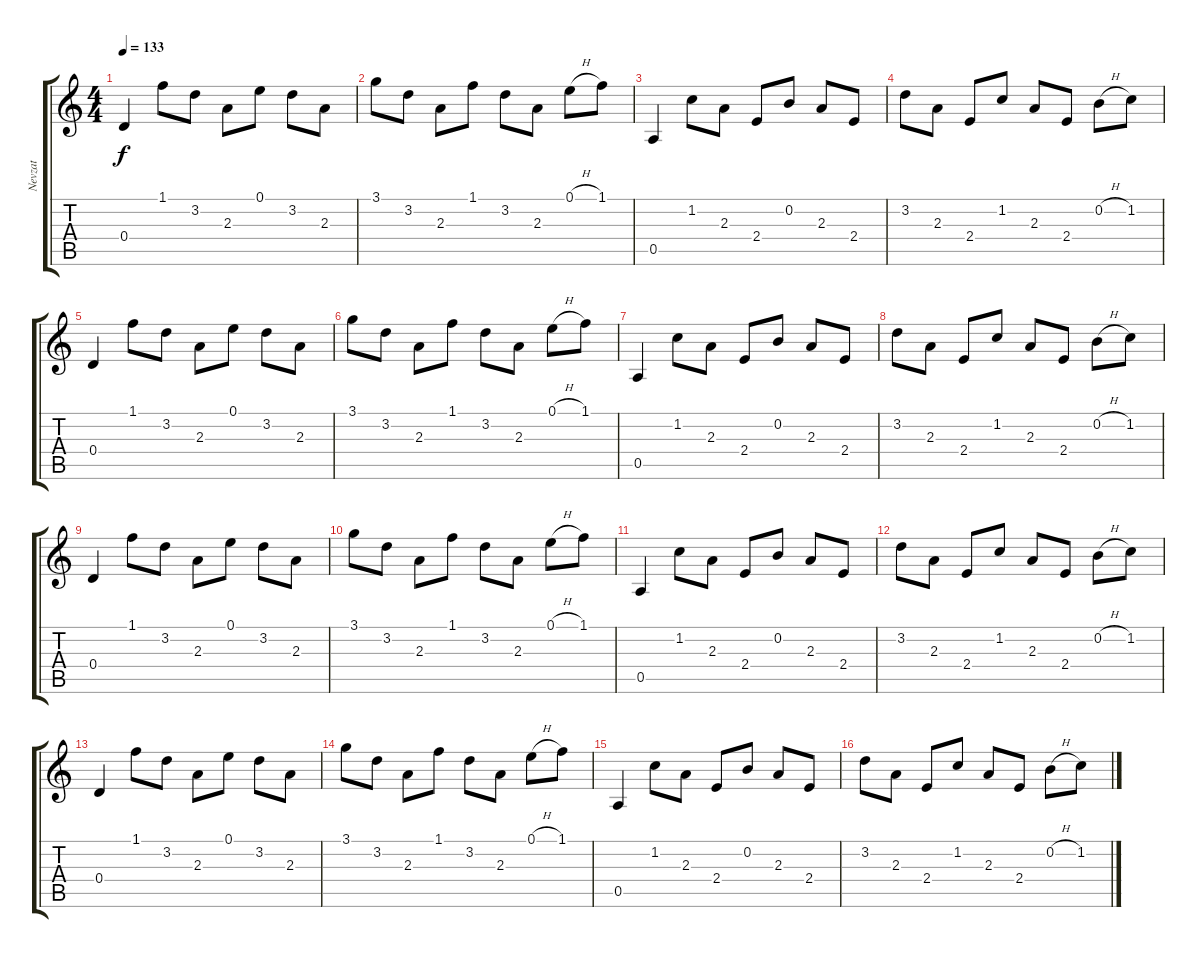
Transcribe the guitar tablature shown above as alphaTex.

\track ("Nevzat" "Nevzat") {instrument acousticguitarnylon}
\staff {score tabs}
\tuning (E4 B3 G3 D3 A2 E2) {hide}
\ts (4 4)
\tempo 133
\clef g2
\ks c
0.4.4{dy f instrument acousticguitarnylon} 1.1.8 3.2.8 2.3.8 0.1.8 3.2.8 2.3.8 |
3.1.8 3.2.8 2.3.8 1.1.8 3.2.8 2.3.8 0.1{h}.8 1.1.8 |
0.5.4 1.2.8 2.3.8 2.4.8 0.2.8 2.3.8 2.4.8 |
3.2.8 2.3.8 2.4.8 1.2.8 2.3.8 2.4.8 0.2{h}.8 1.2.8 |
0.4.4 1.1.8 3.2.8 2.3.8 0.1.8 3.2.8 2.3.8 |
3.1.8 3.2.8 2.3.8 1.1.8 3.2.8 2.3.8 0.1{h}.8 1.1.8 |
0.5.4 1.2.8 2.3.8 2.4.8 0.2.8 2.3.8 2.4.8 |
3.2.8 2.3.8 2.4.8 1.2.8 2.3.8 2.4.8 0.2{h}.8 1.2.8 |
0.4.4 1.1.8 3.2.8 2.3.8 0.1.8 3.2.8 2.3.8 |
3.1.8 3.2.8 2.3.8 1.1.8 3.2.8 2.3.8 0.1{h}.8 1.1.8 |
0.5.4 1.2.8 2.3.8 2.4.8 0.2.8 2.3.8 2.4.8 |
3.2.8 2.3.8 2.4.8 1.2.8 2.3.8 2.4.8 0.2{h}.8 1.2.8 |
0.4.4 1.1.8 3.2.8 2.3.8 0.1.8 3.2.8 2.3.8 |
3.1.8 3.2.8 2.3.8 1.1.8 3.2.8 2.3.8 0.1{h}.8 1.1.8 |
0.5.4 1.2.8 2.3.8 2.4.8 0.2.8 2.3.8 2.4.8 |
3.2.8 2.3.8 2.4.8 1.2.8 2.3.8 2.4.8 0.2{h}.8 1.2.8
